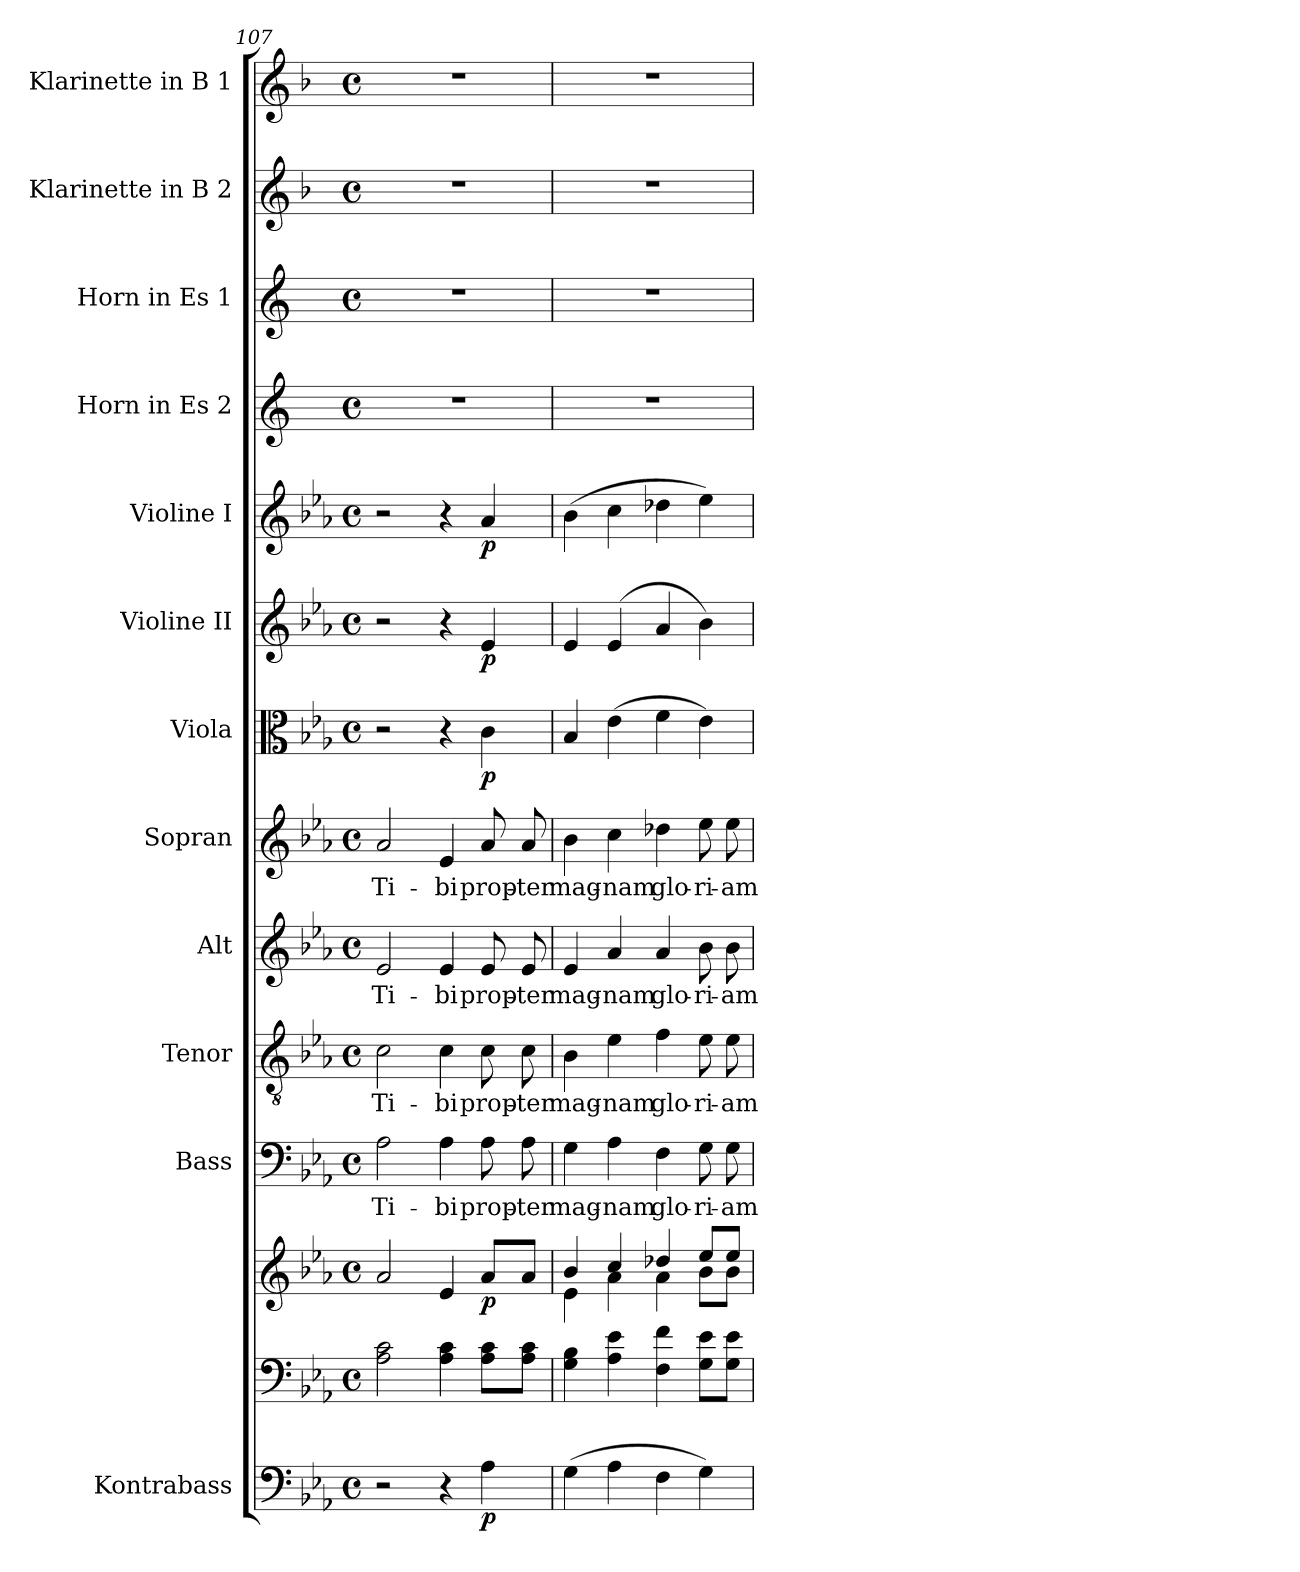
**kern	**dynam	**kern	**kern	**dynam	**kern	**text	**kern	**text	**kern	**text	**kern	**text	**kern	**dynam	**kern	**dynam	**kern	**dynam	**kern	**kern	**kern	**kern
*part13	*part13	*part12	*part12	*part12	*part11	*part11	*part10	*part10	*part9	*part9	*part8	*part8	*part7	*part7	*part6	*part6	*part5	*part5	*part4	*part3	*part2	*part1
*staff14	*staff14	*staff13	*staff12	*staff12/13	*staff11	*staff11	*staff10	*staff10	*staff9	*staff9	*staff8	*staff8	*staff7	*staff7	*staff6	*staff6	*staff5	*staff5	*staff4	*staff3	*staff2	*staff1
*I"Kontrabass	*	*	*	*	*I"Bass	*	*I"Tenor	*	*I"Alt	*	*I"Sopran	*	*I"Viola	*	*I"Violine II	*	*I"Violine I	*	*I"Horn in Es 2	*I"Horn in Es 1	*I"Klarinette in B 2	*I"Klarinette in B 1
*I'Kb.	*	*	*	*	*I'B	*	*I'T	*	*I'A	*	*I'S	*	*I'Vla.	*	*I'Vl. II	*	*I'Vl. I	*	*I'Hrn. 2	*I'Hrn. 1	*	*
*clefF4	*	*clefF4	*clefG2	*	*clefF4	*	*clefGv2	*	*clefG2	*	*clefG2	*	*clefC3	*	*clefG2	*	*clefG2	*	*clefG2	*clefG2	*clefG2	*clefG2
*ITrd7c12	*	*	*	*	*	*	*	*	*	*	*	*	*	*	*	*	*	*	*ITrd5c9	*ITrd5c9	*ITrd1c2	*ITrd1c2
*k[b-e-a-]	*	*k[b-e-a-]	*k[b-e-a-]	*	*k[b-e-a-]	*	*k[b-e-a-]	*	*k[b-e-a-]	*	*k[b-e-a-]	*	*k[b-e-a-]	*	*k[b-e-a-]	*	*k[b-e-a-]	*	*k[b-e-a-]	*k[b-e-a-]	*k[b-e-a-]	*k[b-e-a-]
*E-:	*	*E-:	*E-:	*	*E-:	*	*E-:	*	*E-:	*	*E-:	*	*E-:	*	*E-:	*	*E-:	*	*E-:	*E-:	*E-:	*E-:
*M4/4	*	*M4/4	*M4/4	*	*M4/4	*	*M4/4	*	*M4/4	*	*M4/4	*	*M4/4	*	*M4/4	*	*M4/4	*	*M4/4	*M4/4	*M4/4	*M4/4
*met(c)	*	*met(c)	*met(c)	*	*met(c)	*	*met(c)	*	*met(c)	*	*met(c)	*	*met(c)	*	*met(c)	*	*met(c)	*	*met(c)	*met(c)	*met(c)	*met(c)
=107	=107	=107	=107	=107	=107	=107	=107	=107	=107	=107	=107	=107	=107	=107	=107	=107	=107	=107	=107	=107	=107	=107
!	!	!	!	!	!	!LO:LY:b	!	!LO:LY:b	!	!LO:LY:b	!	!LO:LY:b	!	!	!	!	!	!	!	!	!	!
2r	.	2A-\ 2c\	2a-/	.	2A-\	Ti-	2c\	Ti-	2e-/	Ti-	2a-/	Ti-	2r	.	2r	.	2r	.	1r	1r	1r	1r
!	!	!	!	!	!	!LO:LY:b	!	!LO:LY:b	!	!LO:LY:b	!	!LO:LY:b	!	!	!	!	!	!	!	!	!	!
4r	.	4A-\ 4c\	4e-/	.	4A-\	-bi	4c\	-bi	4e-/	-bi	4e-/	-bi	4r	.	4r	.	4r	.	.	.	.	.
!	!LO:DY:b	!	!	!LO:DY:b	!	!LO:LY:b	!	!LO:LY:b	!	!LO:LY:b	!	!LO:LY:b	!	!LO:DY:b	!	!LO:DY:b	!	!LO:DY:b	!	!	!	!
4AA-\	p	8A-\ 8c\L	8a-/L	p	8A-\	prop-	8c\	prop-	8e-/	prop-	8a-/	prop-	4c\	p	4e-/	p	4a-/	p	.	.	.	.
!	!	!	!	!	!	!LO:LY:b	!	!LO:LY:b	!	!LO:LY:b	!	!LO:LY:b	!	!	!	!	!	!	!	!	!	!
.	.	8A-\ 8c\J	8a-/J	.	8A-\	-ter	8c\	-ter	8e-/	-ter	8a-/	-ter	.	.	.	.	.	.	.	.	.	.
=108	=108	=108	=108	=108	=108	=108	=108	=108	=108	=108	=108	=108	=108	=108	=108	=108	=108	=108	=108	=108	=108	=108
*	*	*	*^	*	*	*	*	*	*	*	*	*	*	*	*	*	*	*	*	*	*	*
!	!	!	!	!	!	!	!LO:LY:b	!	!LO:LY:b	!	!LO:LY:b	!	!LO:LY:b	!	!	!	!	!	!	!	!	!	!
(>4GG\	.	4G\ 4B-\	4b-/	4e-\	.	4G\	mag-	4B-\	mag-	4e-/	mag-	4b-\	mag-	4B-/	.	4e-/	.	(>4b-\	.	1r	1r	1r	1r
!	!	!	!	!	!	!	!LO:LY:b	!	!LO:LY:b	!	!LO:LY:b	!	!LO:LY:b	!	!	!	!	!	!	!	!	!	!
4AA-\	.	4A-\ 4e-\	4cc/	4a-\	.	4A-\	-nam	4e-\	-nam	4a-/	-nam	4cc\	-nam	(>4e-\	.	(>4e-/	.	4cc\	.	.	.	.	.
!	!	!	!	!	!	!	!LO:LY:b	!	!LO:LY:b	!	!LO:LY:b	!	!LO:LY:b	!	!	!	!	!	!	!	!	!	!
4FF\	.	4F\ 4f\	4dd-X/	4a-\	.	4F\	glo-	4f\	glo-	4a-/	glo-	4dd-X\	glo-	4f\	.	4a-/	.	4dd-X\	.	.	.	.	.
!	!	!	!	!	!	!	!LO:LY:b	!	!LO:LY:b	!	!LO:LY:b	!	!LO:LY:b	!	!	!	!	!	!	!	!	!	!
4GG\)	.	8G\ 8e-\L	8ee-/L	8b-\L	.	8G\	-ri-	8e-\	-ri-	8b-\	-ri-	8ee-\	-ri-	4e-\)	.	4b-\)	.	4ee-\)	.	.	.	.	.
!	!	!	!	!	!	!	!LO:LY:b	!	!LO:LY:b	!	!LO:LY:b	!	!LO:LY:b	!	!	!	!	!	!	!	!	!	!
.	.	8G\ 8e-\J	8ee-/J	8b-\J	.	8G\	-am	8e-\	-am	8b-\	-am	8ee-\	-am	.	.	.	.	.	.	.	.	.	.
*	*	*	*v	*v	*	*	*	*	*	*	*	*	*	*	*	*	*	*	*	*	*	*	*
=	=	=	=	=	=	=	=	=	=	=	=	=	=	=	=	=	=	=	=	=	=	=
*-	*-	*-	*-	*-	*-	*-	*-	*-	*-	*-	*-	*-	*-	*-	*-	*-	*-	*-	*-	*-	*-	*-
